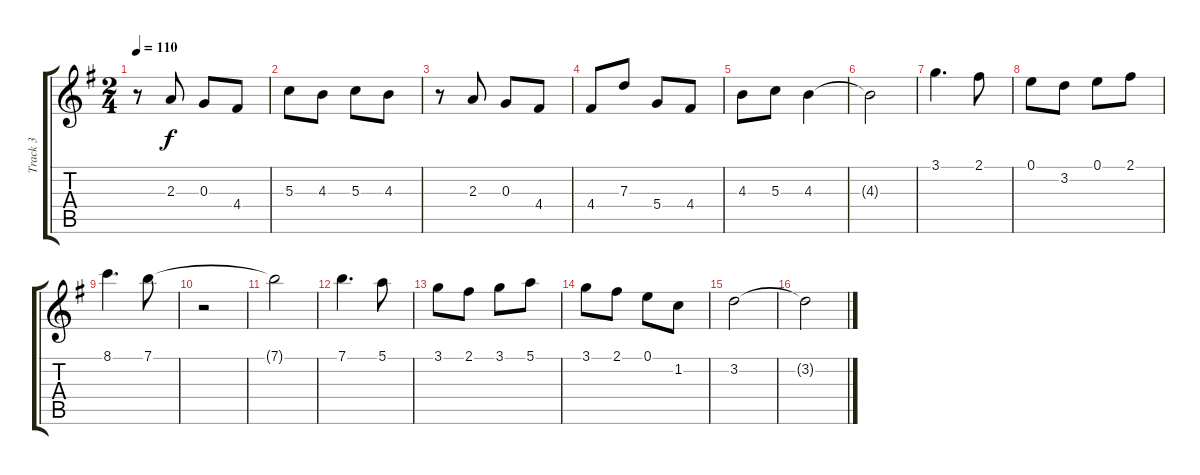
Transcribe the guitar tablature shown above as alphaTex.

\track ("Track 3" "Track 3") {instrument acousticguitarnylon}
\staff {score tabs}
\tuning (E4 B3 G3 D3 A2 E2) {hide}
\ts (2 4)
\tempo 110
\clef g2
\ks g
r.8{dy f} 2.3.8 0.3.8 4.4.8 |
5.3.8 4.3.8 5.3.8 4.3.8 |
r.8 2.3.8 0.3.8 4.4.8 |
4.4.8 7.3.8 5.4.8 4.4.8 |
4.3.8 5.3.8 4.3.4 |
4.3{t}.2 |
3.1.4{d} 2.1.8 |
0.1.8 3.2.8 0.1.8 2.1.8 |
8.1.4{d} 7.1.8 |
r.2 |
7.1{t}.2 |
7.1.4{d} 5.1.8 |
3.1.8 2.1.8 3.1.8 5.1.8 |
3.1.8 2.1.8 0.1.8 1.2.8 |
3.2.2 |
3.2{t}.2
